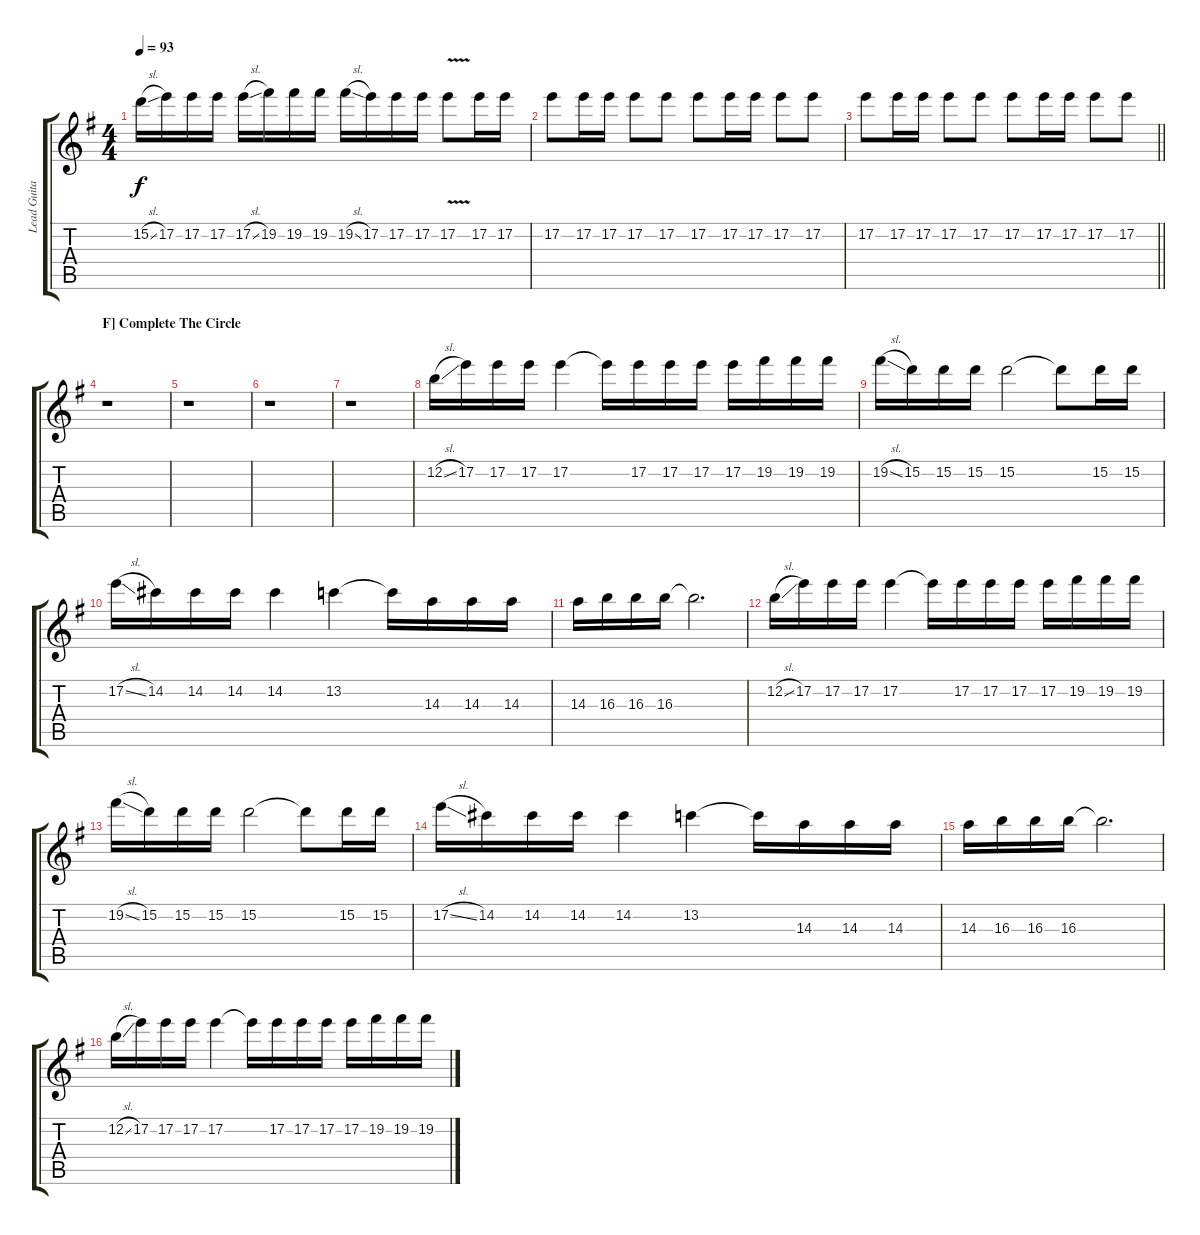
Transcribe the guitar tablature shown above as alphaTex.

\track ("Lead Guitar 1 - Arjen Lucassen" "Lead Guita") {instrument overdrivenguitar}
\staff {score tabs}
\tuning (E4 B3 G3 D3 A2 E2) {hide}
\ts (4 4)
\tempo 93
\clef g2
\ks eminor
15.2{sl}.16{dy f} 17.2.16 17.2.16 17.2.16 17.2{sl}.16 19.2.16 19.2.16 19.2.16 19.2{sl}.16 17.2.16 17.2.16 17.2.16 17.2{v}.8 17.2.16 17.2.16 |
17.2.8 17.2.16 17.2.16 17.2.8 17.2.8 17.2.8 17.2.16 17.2.16 17.2.8 17.2.8 |
\barLineRight lightlight
17.2.8 17.2.16 17.2.16 17.2.8 17.2.8 17.2.8 17.2.16 17.2.16 17.2.8 17.2.8 |
\section ("" "F] Complete The Circle")
r.1 |
r.1 |
r.1 |
r.1 |
12.2{sl}.16 17.2.16 17.2.16 17.2.16 17.2.4 17.2{t}.16 17.2.16 17.2.16 17.2.16 17.2.16 19.2.16 19.2.16 19.2.16 |
19.2{sl}.16 15.2.16 15.2.16 15.2.16 15.2.2 15.2{t}.8 15.2.16 15.2.16 |
17.2{sl}.16 14.2.16 14.2.16 14.2.16 14.2.4 13.2.4 13.2{t}.16 14.3.16 14.3.16 14.3.16 |
14.3.16 16.3.16 16.3.16 16.3.16 16.3{t}.2{d} |
12.2{sl}.16 17.2.16 17.2.16 17.2.16 17.2.4 17.2{t}.16 17.2.16 17.2.16 17.2.16 17.2.16 19.2.16 19.2.16 19.2.16 |
19.2{sl}.16 15.2.16 15.2.16 15.2.16 15.2.2 15.2{t}.8 15.2.16 15.2.16 |
17.2{sl}.16 14.2.16 14.2.16 14.2.16 14.2.4 13.2.4 13.2{t}.16 14.3.16 14.3.16 14.3.16 |
14.3.16 16.3.16 16.3.16 16.3.16 16.3{t}.2{d} |
12.2{sl}.16 17.2.16 17.2.16 17.2.16 17.2.4 17.2{t}.16 17.2.16 17.2.16 17.2.16 17.2.16 19.2.16 19.2.16 19.2.16
